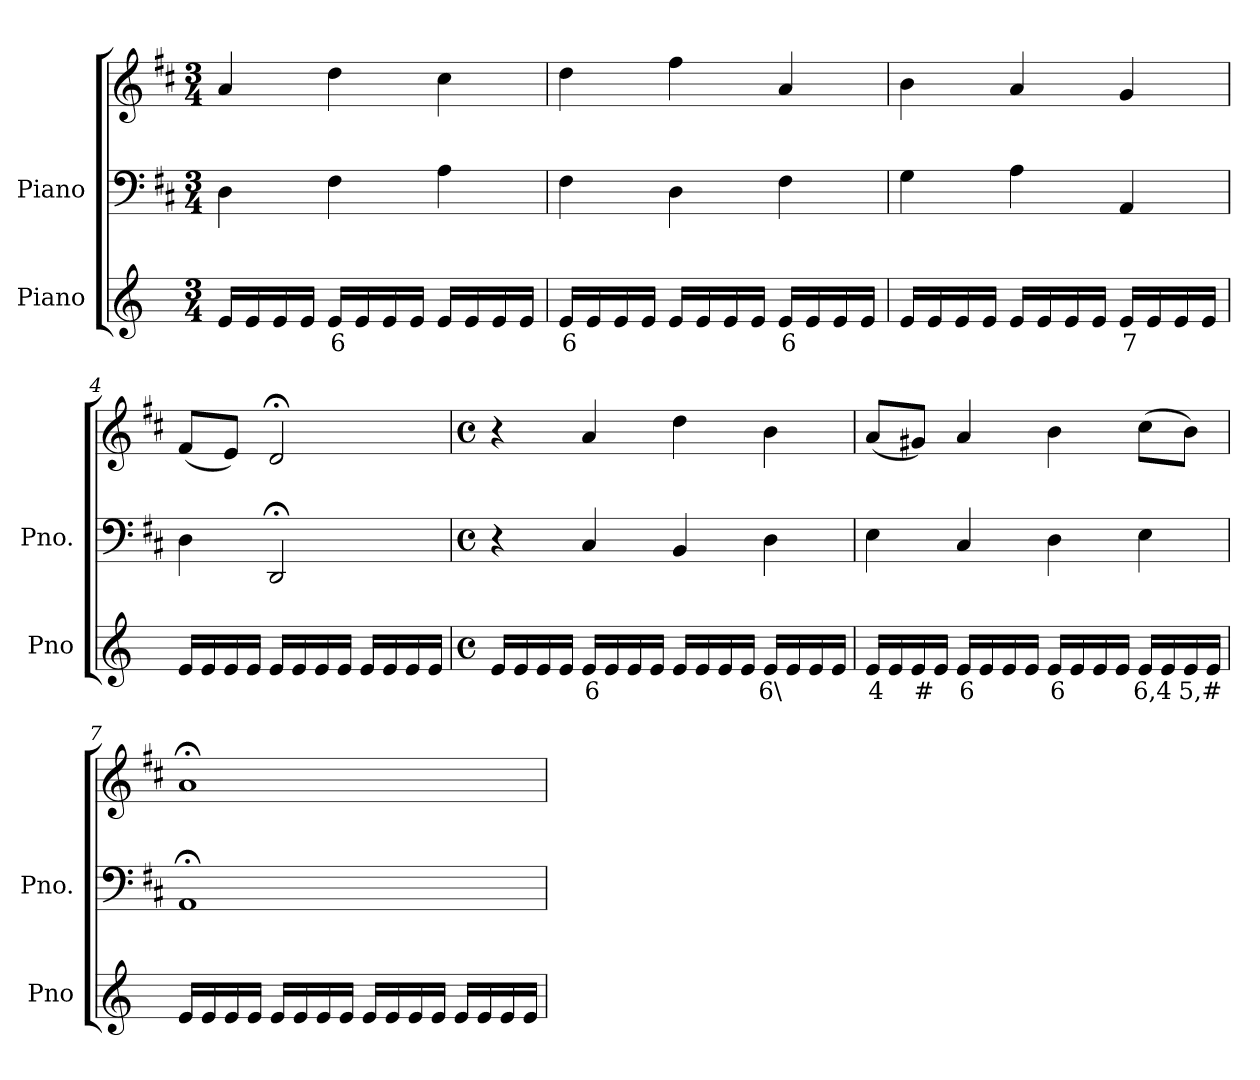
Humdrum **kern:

**kern	**text	**kern	**kern
*part2	*part2	*part1	*part1
*staff3	*staff3	*staff2	*staff1
*I"Piano	*	*I"Piano	*
*I'Pno	*	*I'Pno.	*
*clefG2	*	*clefF4	*clefG2
*k[]	*	*k[f#c#]	*k[f#c#]
*M3/4	*	*M3/4	*M3/4
=1	=1	=1	=1
16e/LL	.	4D\	4a/
16e/	.	.	.
16e/	.	.	.
16e/JJ	.	.	.
!	!LO:LY:b	!	!
16e/LL	6	4F#\	4dd\
16e/	.	.	.
16e/	.	.	.
16e/JJ	.	.	.
16e/LL	.	4A\	4cc#\
16e/	.	.	.
16e/	.	.	.
16e/JJ	.	.	.
=2	=2	=2	=2
!	!LO:LY:b	!	!
16e/LL	6	4F#\	4dd\
16e/	.	.	.
16e/	.	.	.
16e/JJ	.	.	.
16e/LL	.	4D\	4ff#\
16e/	.	.	.
16e/	.	.	.
16e/JJ	.	.	.
!	!LO:LY:b	!	!
16e/LL	6	4F#\	4a/
16e/	.	.	.
16e/	.	.	.
16e/JJ	.	.	.
=3	=3	=3	=3
16e/LL	.	4G\	4b\
16e/	.	.	.
16e/	.	.	.
16e/JJ	.	.	.
16e/LL	.	4A\	4a/
16e/	.	.	.
16e/	.	.	.
16e/JJ	.	.	.
!	!LO:LY:b	!	!
16e/LL	7	4AA/	4g/
16e/	.	.	.
16e/	.	.	.
16e/JJ	.	.	.
=4	=4	=4	=4
16e/LL	.	4D\	(<8f#/L
16e/	.	.	.
16e/	.	.	8e/J)
16e/JJ	.	.	.
16e/LL	.	2DD;</	2d;</
16e/	.	.	.
16e/	.	.	.
16e/JJ	.	.	.
16e/LL	.	.	.
16e/	.	.	.
16e/	.	.	.
16e/JJ	.	.	.
=5	=5	=5	=5
*M4/4	*	*M4/4	*M4/4
*met(c)	*	*met(c)	*met(c)
16e/LL	.	4r	4r
16e/	.	.	.
16e/	.	.	.
16e/JJ	.	.	.
!	!LO:LY:b	!	!
16e/LL	6	4C#/	4a/
16e/	.	.	.
16e/	.	.	.
16e/JJ	.	.	.
16e/LL	.	4BB/	4dd\
16e/	.	.	.
16e/	.	.	.
16e/JJ	.	.	.
!	!LO:LY:b	!	!
16e/LL	6\	4D\	4b\
16e/	.	.	.
16e/	.	.	.
16e/JJ	.	.	.
=6	=6	=6	=6
!	!LO:LY:b	!	!
16e/LL	4	4E\	(<8a/L
16e/	.	.	.
!	!LO:LY:b	!	!
16e/	#	.	8g#X/J)
16e/JJ	.	.	.
!	!LO:LY:b	!	!
16e/LL	6	4C#/	4a/
16e/	.	.	.
16e/	.	.	.
16e/JJ	.	.	.
!	!LO:LY:b	!	!
16e/LL	6	4D\	4b\
16e/	.	.	.
16e/	.	.	.
16e/JJ	.	.	.
!	!LO:LY:b	!	!
16e/LL	6,4	4E\	(>8cc#\L
16e/	.	.	.
!	!LO:LY:b	!	!
16e/	5,#	.	8b\J)
16e/JJ	.	.	.
=7	=7	=7	=7
16e/LL	.	1AA;<	1a;<
16e/	.	.	.
16e/	.	.	.
16e/JJ	.	.	.
16e/LL	.	.	.
16e/	.	.	.
16e/	.	.	.
16e/JJ	.	.	.
16e/LL	.	.	.
16e/	.	.	.
16e/	.	.	.
16e/JJ	.	.	.
16e/LL	.	.	.
16e/	.	.	.
16e/	.	.	.
16e/JJ	.	.	.
=	=	=	=
*-	*-	*-	*-
